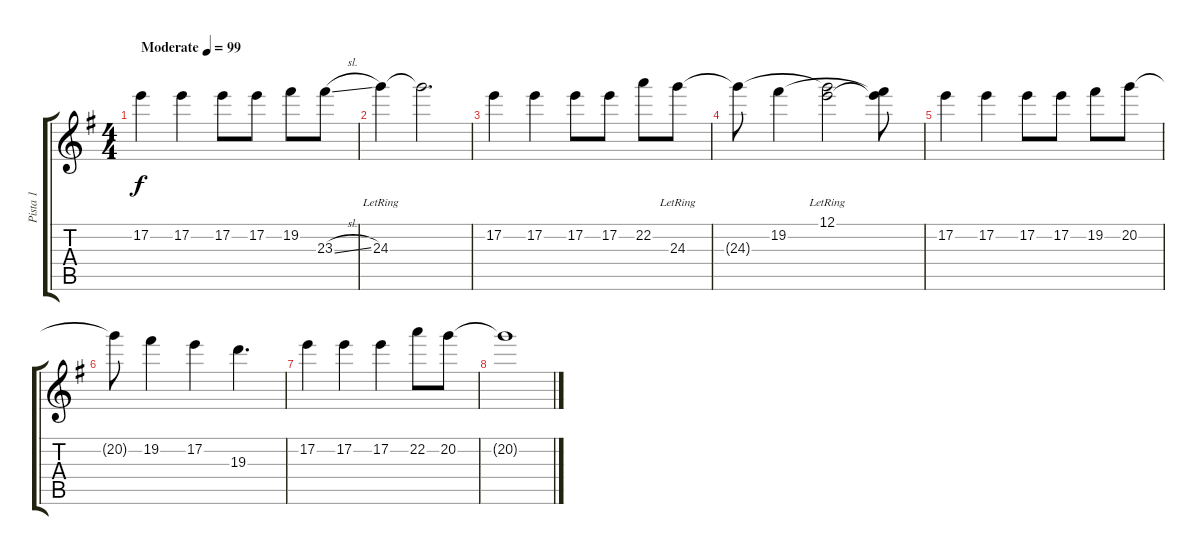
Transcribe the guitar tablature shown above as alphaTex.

\track ("Pista 1" "Pista 1") {solo instrument acousticguitarsteel}
\staff {score tabs}
\tuning (E4 B3 G3 D3 A2 E2) {hide}
\ts (4 4)
\tempo (99 "Moderate")
\clef g2
\ks eminor
17.2.4{dy f instrument acousticguitarsteel} 17.2.4 17.2.8 17.2.8 19.2.8 23.3{sl}.8 |
24.3{lr}.4 24.3{t}.2{d} |
17.2.4 17.2.4 17.2.8 17.2.8 22.2.8 24.3{lr}.8 |
24.3{t}.8 19.2.4 (12.1{lr} 24.3{t}).2 (12.1{t} 19.2{t}).8 |
17.2.4 17.2.4 17.2.8 17.2.8 19.2.8 20.2.8 |
20.2{t}.8 19.2.4 17.2.4 19.3.4{d} |
17.2.4 17.2.4 17.2.4 22.2.8 20.2.8 |
20.2{t}.1
